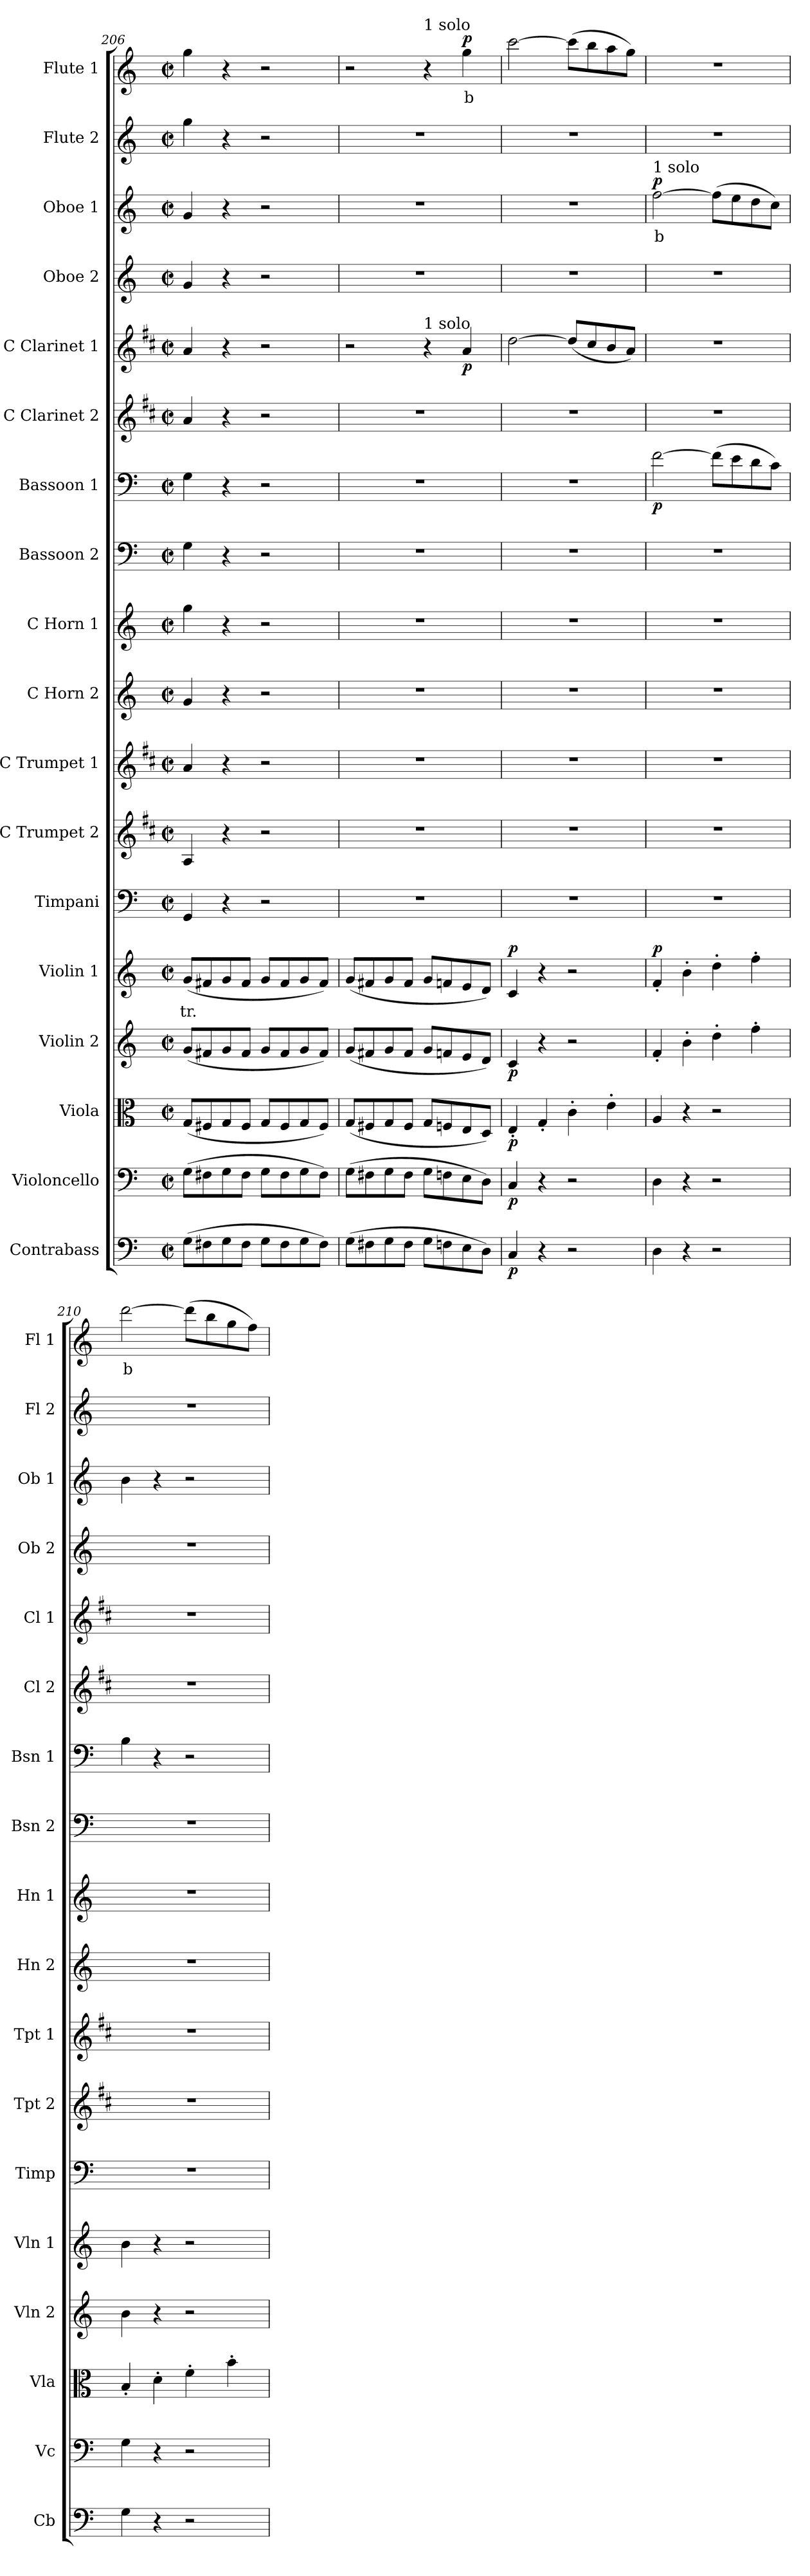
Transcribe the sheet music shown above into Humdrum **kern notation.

**kern	**dynam	**kern	**dynam	**kern	**dynam	**kern	**dynam	**kern	**text	**dynam	**kern	**kern	**kern	**kern	**kern	**kern	**kern	**dynam	**kern	**kern	**dynam	**kern	**kern	**text	**dynam	**kern	**kern	**text	**dynam
*part18	*part18	*part17	*part17	*part16	*part16	*part15	*part15	*part14	*part14	*part14	*part13	*part12	*part11	*part10	*part9	*part8	*part7	*part7	*part6	*part5	*part5	*part4	*part3	*part3	*part3	*part2	*part1	*part1	*part1
*staff18	*staff18	*staff17	*staff17	*staff16	*staff16	*staff15	*staff15	*staff14	*staff14	*staff14	*staff13	*staff12	*staff11	*staff10	*staff9	*staff8	*staff7	*staff7	*staff6	*staff5	*staff5	*staff4	*staff3	*staff3	*staff3	*staff2	*staff1	*staff1	*staff1
*I"Contrabass	*	*I"Violoncello	*	*I"Viola	*	*I"Violin 2	*	*I"Violin 1	*	*	*I"Timpani	*I"C Trumpet 2	*I"C Trumpet 1	*I"C Horn 2	*I"C Horn 1	*I"Bassoon 2	*I"Bassoon 1	*	*I"C Clarinet 2	*I"C Clarinet 1	*	*I"Oboe 2	*I"Oboe 1	*	*	*I"Flute 2	*I"Flute 1	*	*
*I'Cb	*	*I'Vc	*	*I'Vla	*	*I'Vln 2	*	*I'Vln 1	*	*	*I'Timp	*I'Tpt 2	*I'Tpt 1	*I'Hn 2	*I'Hn 1	*I'Bsn 2	*I'Bsn 1	*	*I'Cl 2	*I'Cl 1	*	*I'Ob 2	*I'Ob 1	*	*	*I'Fl 2	*I'Fl 1	*	*
*clefF4	*	*clefF4	*	*clefC3	*	*clefG2	*	*clefG2	*	*	*clefF4	*clefG2	*clefG2	*clefG2	*clefG2	*clefF4	*clefF4	*	*clefG2	*clefG2	*	*clefG2	*clefG2	*	*	*clefG2	*clefG2	*	*
*ITrd7c12	*	*	*	*	*	*	*	*	*	*	*	*ITrd1c2	*ITrd1c2	*ITrd7c12	*ITrd7c12	*	*	*	*ITrd1c2	*ITrd1c2	*	*	*	*	*	*	*	*	*
*k[]	*	*k[]	*	*k[]	*	*k[]	*	*k[]	*	*	*k[]	*k[]	*k[]	*k[]	*k[]	*k[]	*k[]	*	*k[]	*k[]	*	*k[]	*k[]	*	*	*k[]	*k[]	*	*
*M2/2	*	*M2/2	*	*M2/2	*	*M2/2	*	*M2/2	*	*	*M2/2	*M2/2	*M2/2	*M2/2	*M2/2	*M2/2	*M2/2	*	*M2/2	*M2/2	*	*M2/2	*M2/2	*	*	*M2/2	*M2/2	*	*
*met(c|)	*	*met(c|)	*	*met(c|)	*	*met(c|)	*	*met(c|)	*	*	*met(c|)	*met(c|)	*met(c|)	*met(c|)	*met(c|)	*met(c|)	*met(c|)	*	*met(c|)	*met(c|)	*	*met(c|)	*met(c|)	*	*	*met(c|)	*met(c|)	*	*
=206	=206	=206	=206	=206	=206	=206	=206	=206	=206	=206	=206	=206	=206	=206	=206	=206	=206	=206	=206	=206	=206	=206	=206	=206	=206	=206	=206	=206	=206
!	!	!	!	!	!	!	!	!	!LO:LY:b:color=#FF0000	!	!	!	!	!	!	!	!	!	!	!	!	!	!	!	!	!	!	!	!
(8GG\L	.	(8G\L	.	(8G/L	.	(8g/L	.	(8g/L	tr.	.	4GG/	4G/	4g/	4G/	4g\	4G\	4G\	.	4g/	4g/	.	4g/	4g/	.	.	4gg\	4gg\	.	.
8FF#X\	.	8F#X\	.	8F#X/	.	8f#X/	.	8f#X/	.	.	.	.	.	.	.	.	.	.	.	.	.	.	.	.	.	.	.	.	.
8GG\	.	8G\	.	8G/	.	8g/	.	8g/	.	.	4r	4r	4r	4r	4r	4r	4r	.	4r	4r	.	4r	4r	.	.	4r	4r	.	.
8FF#\J	.	8F#\J	.	8F#/J	.	8f#/J	.	8f#/J	.	.	.	.	.	.	.	.	.	.	.	.	.	.	.	.	.	.	.	.	.
8GG\L	.	8G\L	.	8G/L	.	8g/L	.	8g/L	.	.	2r	2r	2r	2r	2r	2r	2r	.	2r	2r	.	2r	2r	.	.	2r	2r	.	.
8FF#\	.	8F#\	.	8F#/	.	8f#/	.	8f#/	.	.	.	.	.	.	.	.	.	.	.	.	.	.	.	.	.	.	.	.	.
8GG\	.	8G\	.	8G/	.	8g/	.	8g/	.	.	.	.	.	.	.	.	.	.	.	.	.	.	.	.	.	.	.	.	.
8FF#\J)	.	8F#\J)	.	8F#/J)	.	8f#/J)	.	8f#/J)	.	.	.	.	.	.	.	.	.	.	.	.	.	.	.	.	.	.	.	.	.
=207	=207	=207	=207	=207	=207	=207	=207	=207	=207	=207	=207	=207	=207	=207	=207	=207	=207	=207	=207	=207	=207	=207	=207	=207	=207	=207	=207	=207	=207
(8GG\L	.	(8G\L	.	(8G/L	.	(8g/L	.	(8g/L	.	.	1r	1r	1r	1r	1r	1r	1r	.	1r	2r	.	1r	1r	.	.	1r	2r	.	.
8FF#X\	.	8F#X\	.	8F#X/	.	8f#X/	.	8f#X/	.	.	.	.	.	.	.	.	.	.	.	.	.	.	.	.	.	.	.	.	.
8GG\	.	8G\	.	8G/	.	8g/	.	8g/	.	.	.	.	.	.	.	.	.	.	.	.	.	.	.	.	.	.	.	.	.
8FF#\J	.	8F#\J	.	8F#/J	.	8f#/J	.	8f#/J	.	.	.	.	.	.	.	.	.	.	.	.	.	.	.	.	.	.	.	.	.
!	!	!	!	!	!	!	!	!	!	!	!	!	!	!	!	!	!	!	!	!	!	!	!	!	!	!	!LO:TX:a:t=1 solo	!	!
!	!	!	!	!	!	!	!	!	!	!	!	!	!	!	!	!	!	!	!	!LO:TX:a:t=1 solo	!	!	!	!	!	!	!	!	!
8GG\L	.	8G\L	.	8G/L	.	8g/L	.	8g/L	.	.	.	.	.	.	.	.	.	.	.	4r	.	.	.	.	.	.	4r	.	.
8FFn\	.	8Fn\	.	8Fn/	.	8fn/	.	8fn/	.	.	.	.	.	.	.	.	.	.	.	.	.	.	.	.	.	.	.	.	.
!	!	!	!	!	!	!	!	!	!	!	!	!	!	!	!	!	!	!	!	!	!LO:DY:b	!	!	!	!	!	!	!LO:LY:b:color=#FF0000	!LO:DY:b
8EE\	.	8E\	.	8E/	.	8e/	.	8e/	.	.	.	.	.	.	.	.	.	.	.	4g/	p	.	.	.	.	.	4gg\	b	p
8DD\J)	.	8D\J)	.	8D/J)	.	8d/J)	.	8d/J)	.	.	.	.	.	.	.	.	.	.	.	.	.	.	.	.	.	.	.	.	.
=208	=208	=208	=208	=208	=208	=208	=208	=208	=208	=208	=208	=208	=208	=208	=208	=208	=208	=208	=208	=208	=208	=208	=208	=208	=208	=208	=208	=208	=208
!	!LO:DY:b	!	!LO:DY:b	!	!LO:DY:b	!	!LO:DY:b	!	!	!LO:DY:b	!	!	!	!	!	!	!	!	!	!	!	!	!	!	!	!	!	!	!
4CC/	p	4C/	p	4E'/	p	4c/	p	4c/	.	p	1r	1r	1r	1r	1r	1r	1r	.	1r	[2cc\	.	1r	1r	.	.	1r	[2ccc\	.	.
4r	.	4r	.	4G'/	.	4r	.	4r	.	.	.	.	.	.	.	.	.	.	.	.	.	.	.	.	.	.	.	.	.
2r	.	2r	.	4c'\	.	2r	.	2r	.	.	.	.	.	.	.	.	.	.	.	(8cc/L]	.	.	.	.	.	.	(8ccc\L]	.	.
.	.	.	.	.	.	.	.	.	.	.	.	.	.	.	.	.	.	.	.	8b/	.	.	.	.	.	.	8bb\	.	.
.	.	.	.	4e'\	.	.	.	.	.	.	.	.	.	.	.	.	.	.	.	8a/	.	.	.	.	.	.	8aa\	.	.
.	.	.	.	.	.	.	.	.	.	.	.	.	.	.	.	.	.	.	.	8g/J)	.	.	.	.	.	.	8gg\J)	.	.
!!LO:PB:g=z
=209	=209	=209	=209	=209	=209	=209	=209	=209	=209	=209	=209	=209	=209	=209	=209	=209	=209	=209	=209	=209	=209	=209	=209	=209	=209	=209	=209	=209	=209
!	!	!	!	!	!	!	!	!	!	!	!	!	!	!	!	!	!	!	!	!	!	!	!LO:TX:a:t=1 solo	!	!	!	!	!	!
!	!	!	!	!	!	!	!	!	!	!LO:DY:b	!	!	!	!	!	!	!	!LO:DY:b	!	!	!	!	!	!LO:LY:b:color=#FF0000	!LO:DY:b	!	!	!	!
4DD\	.	4D\	.	4A/	.	4f'/	.	4f'/	.	p	1r	1r	1r	1r	1r	1r	[2f\	p	1r	1r	.	1r	[2ff\	b	p	1r	1r	.	.
4r	.	4r	.	4r	.	4b'\	.	4b'\	.	.	.	.	.	.	.	.	.	.	.	.	.	.	.	.	.	.	.	.	.
2r	.	2r	.	2r	.	4dd'\	.	4dd'\	.	.	.	.	.	.	.	.	(8f\L]	.	.	.	.	.	(8ff\L]	.	.	.	.	.	.
.	.	.	.	.	.	.	.	.	.	.	.	.	.	.	.	.	8e\	.	.	.	.	.	8ee\	.	.	.	.	.	.
.	.	.	.	.	.	4ff'\	.	4ff'\	.	.	.	.	.	.	.	.	8d\	.	.	.	.	.	8dd\	.	.	.	.	.	.
.	.	.	.	.	.	.	.	.	.	.	.	.	.	.	.	.	8c\J)	.	.	.	.	.	8cc\J)	.	.	.	.	.	.
=210	=210	=210	=210	=210	=210	=210	=210	=210	=210	=210	=210	=210	=210	=210	=210	=210	=210	=210	=210	=210	=210	=210	=210	=210	=210	=210	=210	=210	=210
!	!	!	!	!	!	!	!	!	!	!	!	!	!	!	!	!	!	!	!	!	!	!	!	!	!	!	!	!LO:LY:b:color=#FF0000	!
4GG\	.	4G\	.	4B'/	.	4b\	.	4b\	.	.	1r	1r	1r	1r	1r	1r	4B\	.	1r	1r	.	1r	4b\	.	.	1r	[2ddd\	b	.
4r	.	4r	.	4d'\	.	4r	.	4r	.	.	.	.	.	.	.	.	4r	.	.	.	.	.	4r	.	.	.	.	.	.
2r	.	2r	.	4f'\	.	2r	.	2r	.	.	.	.	.	.	.	.	2r	.	.	.	.	.	2r	.	.	.	(8ddd\L]	.	.
.	.	.	.	.	.	.	.	.	.	.	.	.	.	.	.	.	.	.	.	.	.	.	.	.	.	.	8bb\	.	.
.	.	.	.	4b'\	.	.	.	.	.	.	.	.	.	.	.	.	.	.	.	.	.	.	.	.	.	.	8gg\	.	.
.	.	.	.	.	.	.	.	.	.	.	.	.	.	.	.	.	.	.	.	.	.	.	.	.	.	.	8ff\J)	.	.
=	=	=	=	=	=	=	=	=	=	=	=	=	=	=	=	=	=	=	=	=	=	=	=	=	=	=	=	=	=
*-	*-	*-	*-	*-	*-	*-	*-	*-	*-	*-	*-	*-	*-	*-	*-	*-	*-	*-	*-	*-	*-	*-	*-	*-	*-	*-	*-	*-	*-
